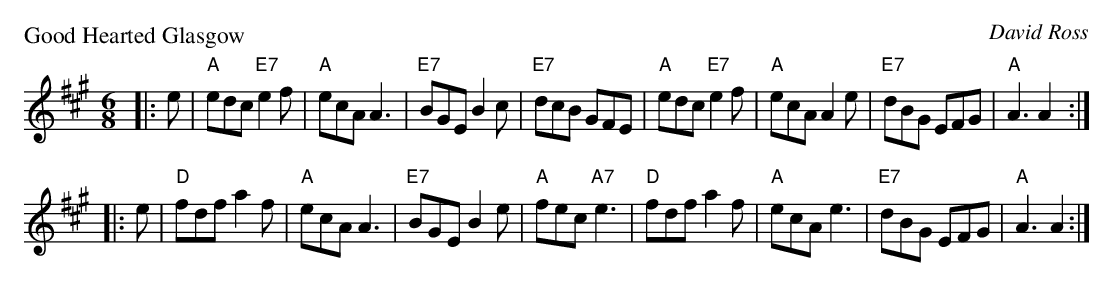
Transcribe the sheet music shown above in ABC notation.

X:1
P: Good Hearted Glasgow
C:David Ross
M:6/8
K:A
L: 1/8
|: e \
| "A"edc "E7"e2f | "A"ecA A3  | "E7"BGE B2c | "E7"dcB GFE \
| "A"edc "E7"e2f | "A"ecA A2e | "E7"dBG EFG | "A"A3   A2 :|
|: e \
| "D"fdf a2f | "A"ecA A3  | "E7"BGE B2e | "A"fec "A7"e3 \
| "D"fdf a2f | "A"ecA e3  | "E7"dBG EFG | "A"A3   A2 :|
